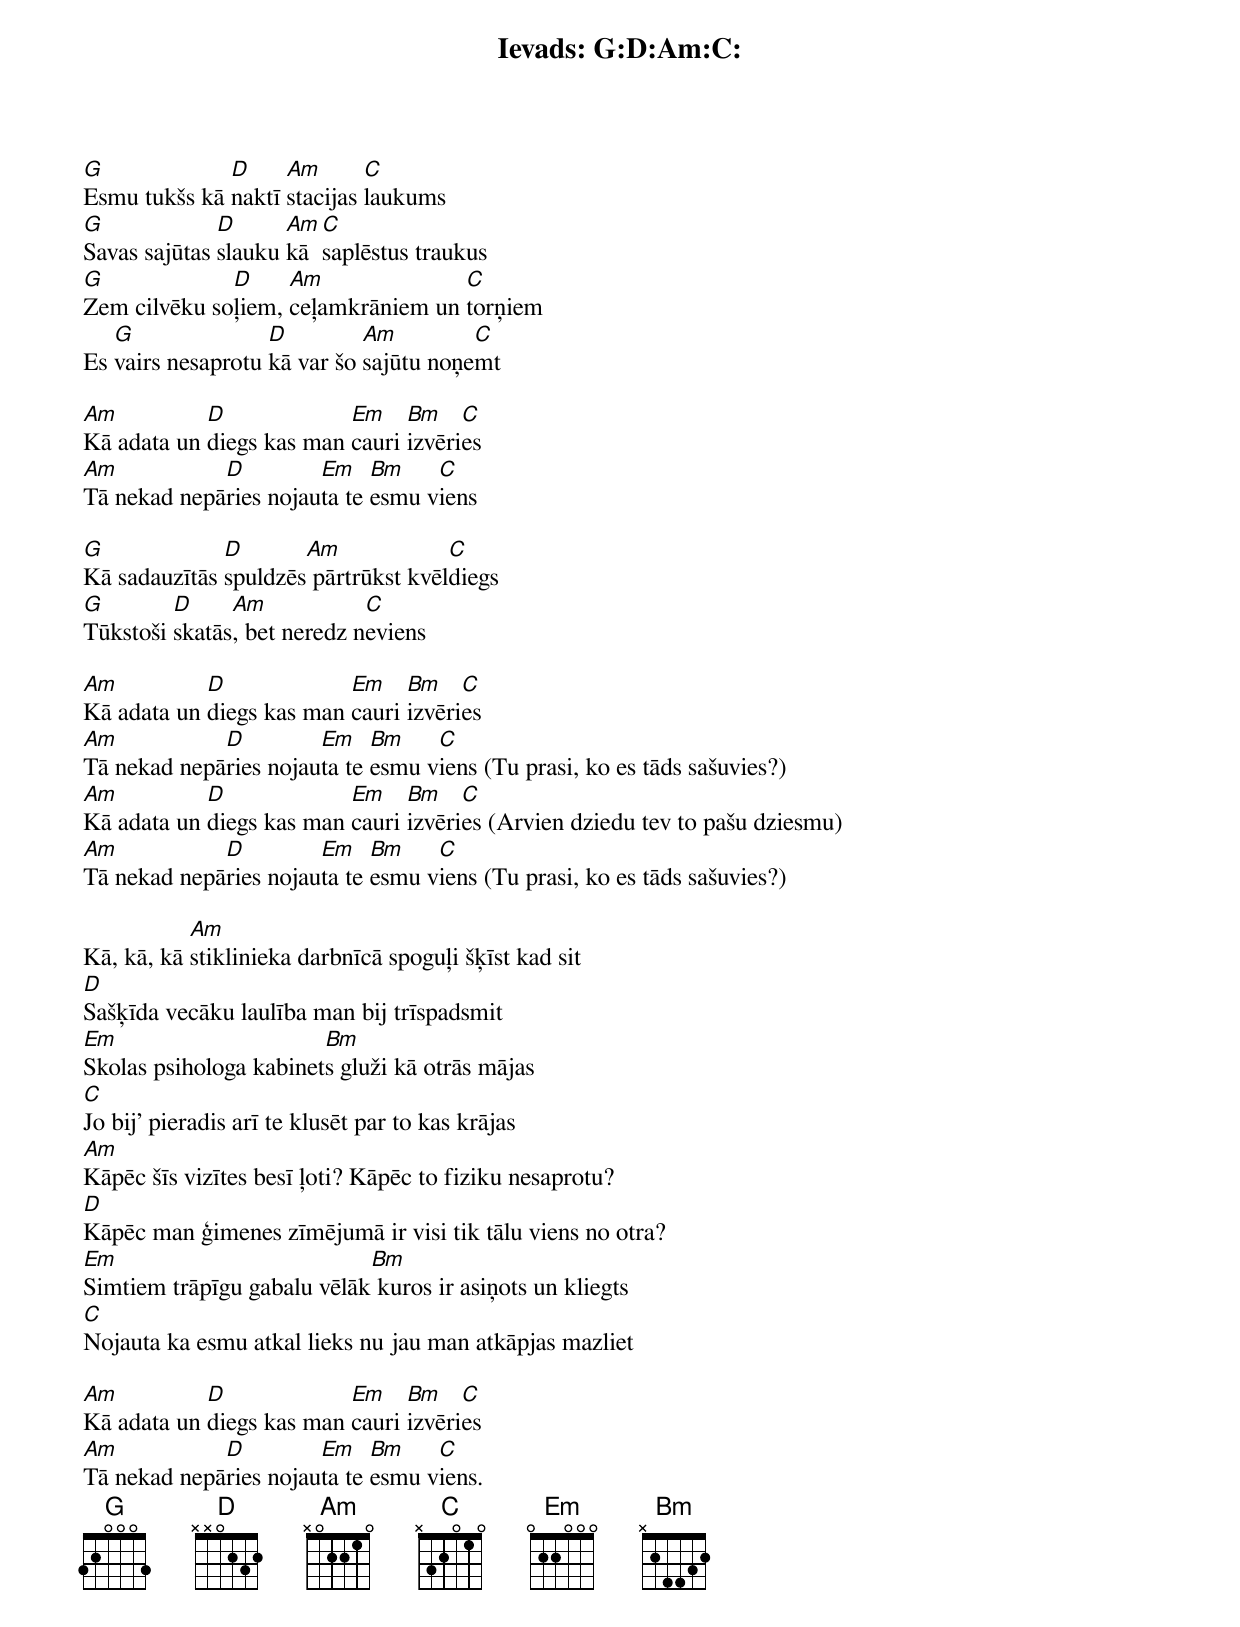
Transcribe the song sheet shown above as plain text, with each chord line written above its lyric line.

Ievads: G:D:Am:C:
G             D     Am       C
Esmu tukšs kā naktī stacijas laukums
G             D      Am C
Savas sajūtas slauku kā saplēstus traukus
G             D     Am              C
Zem cilvēku soļiem, ceļamkrāniem un torņiem
   G               D         Am         C
Es vairs nesaprotu kā var šo sajūtu noņemt

Am          D             Em    Bm    C
Kā adata un diegs kas man cauri izvēries
Am           D         Em    Bm    C
Tā nekad nepāries nojauta te esmu viens

G             D       Am             C
Kā sadauzītās spuldzēs pārtrūkst kvēldiegs
G        D     Am            C
Tūkstoši skatās, bet neredz neviens

Am          D             Em    Bm    C
Kā adata un diegs kas man cauri izvēries
Am           D         Em    Bm    C
Tā nekad nepāries nojauta te esmu viens (Tu prasi, ko es tāds sašuvies?)
Am          D             Em    Bm    C
Kā adata un diegs kas man cauri izvēries (Arvien dziedu tev to pašu dziesmu)
Am           D         Em    Bm    C
Tā nekad nepāries nojauta te esmu viens (Tu prasi, ko es tāds sašuvies?)

           Am
Kā, kā, kā stiklinieka darbnīcā spoguļi šķīst kad sit
D
Sašķīda vеcāku laulība man bij trīspadsmit
Em                      Bm
Skolas psihologa kabinets gluži kā otrās mājas
C
Jo bij' pieradis arī te klusēt par to kas krājas
Am
Kāpēc šīs vizītes besī ļoti? Kāpēc to fiziku nesaprotu?
D
Kāpēc man ģimenes zīmējumā ir visi tik tālu viens no otra?
Em                          Bm
Simtiem trāpīgu gabalu vēlāk kuros ir asiņots un kliegts
C
Nojauta ka esmu atkal lieks nu jau man atkāpjas mazliet

Am          D             Em    Bm    C
Kā adata un diegs kas man cauri izvēries
Am           D         Em    Bm    C
Tā nekad nepāries nojauta te esmu viens.
